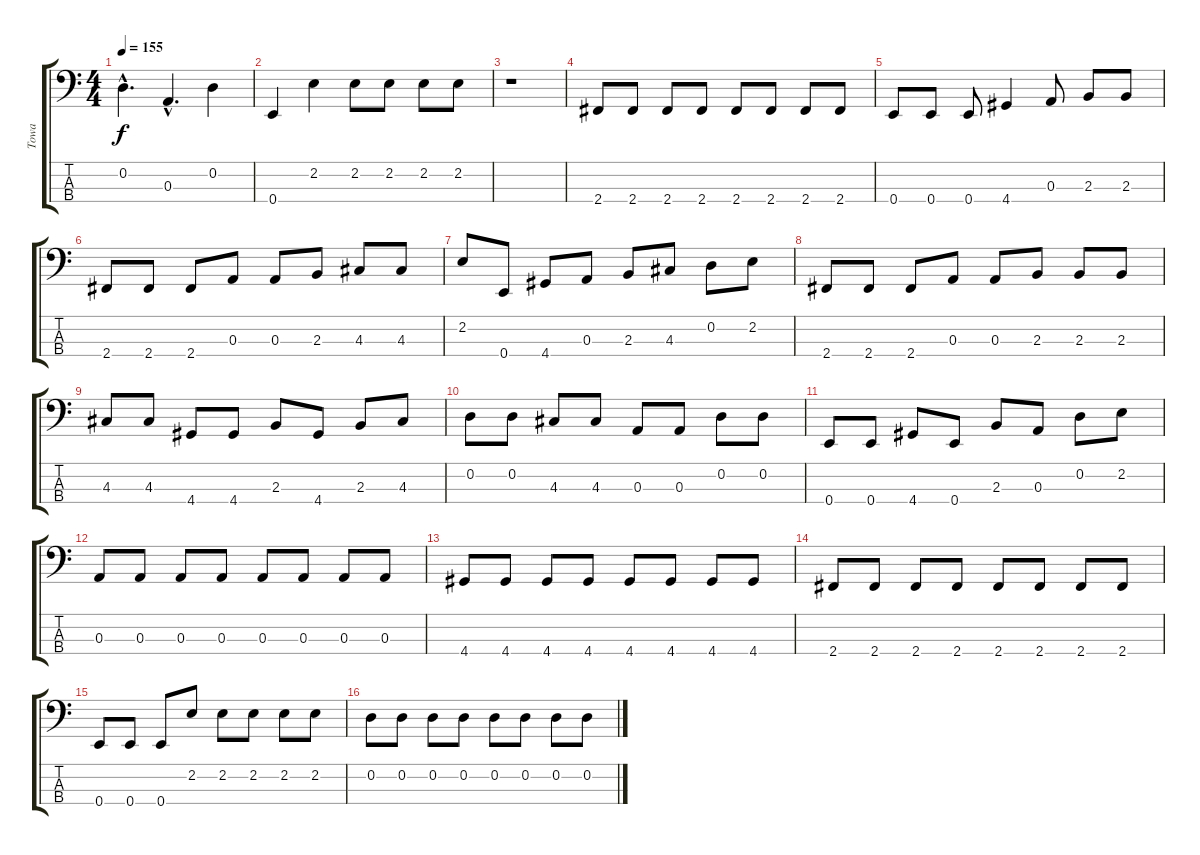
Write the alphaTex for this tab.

\track ("Towa" "Towa") {instrument electricbasspick}
\staff {score tabs}
\tuning (G2 D2 A1 E1) {hide}
\ts (4 4)
\tempo 155
\clef f4
\ks c
0.2{hac}.4{d dy f} 0.3{hac}.4{d} 0.2.4 |
0.4.4 2.2.4 2.2.8 2.2.8 2.2.8 2.2.8 |
r.1 |
2.4.8 2.4.8 2.4.8 2.4.8 2.4.8 2.4.8 2.4.8 2.4.8 |
0.4.8 0.4.8 0.4.8 4.4.4 0.3.8 2.3.8 2.3.8 |
2.4.8 2.4.8 2.4.8 0.3.8 0.3.8 2.3.8 4.3.8 4.3.8 |
2.2.8 0.4.8 4.4.8 0.3.8 2.3.8 4.3.8 0.2.8 2.2.8 |
2.4.8 2.4.8 2.4.8 0.3.8 0.3.8 2.3.8 2.3.8 2.3.8 |
4.3.8 4.3.8 4.4.8 4.4.8 2.3.8 4.4.8 2.3.8 4.3.8 |
0.2.8 0.2.8 4.3.8 4.3.8 0.3.8 0.3.8 0.2.8 0.2.8 |
0.4.8 0.4.8 4.4.8 0.4.8 2.3.8 0.3.8 0.2.8 2.2.8 |
0.3.8 0.3.8 0.3.8 0.3.8 0.3.8 0.3.8 0.3.8 0.3.8 |
4.4.8 4.4.8 4.4.8 4.4.8 4.4.8 4.4.8 4.4.8 4.4.8 |
2.4.8 2.4.8 2.4.8 2.4.8 2.4.8 2.4.8 2.4.8 2.4.8 |
0.4.8 0.4.8 0.4.8 2.2.8 2.2.8 2.2.8 2.2.8 2.2.8 |
0.2.8 0.2.8 0.2.8 0.2.8 0.2.8 0.2.8 0.2.8 0.2.8
